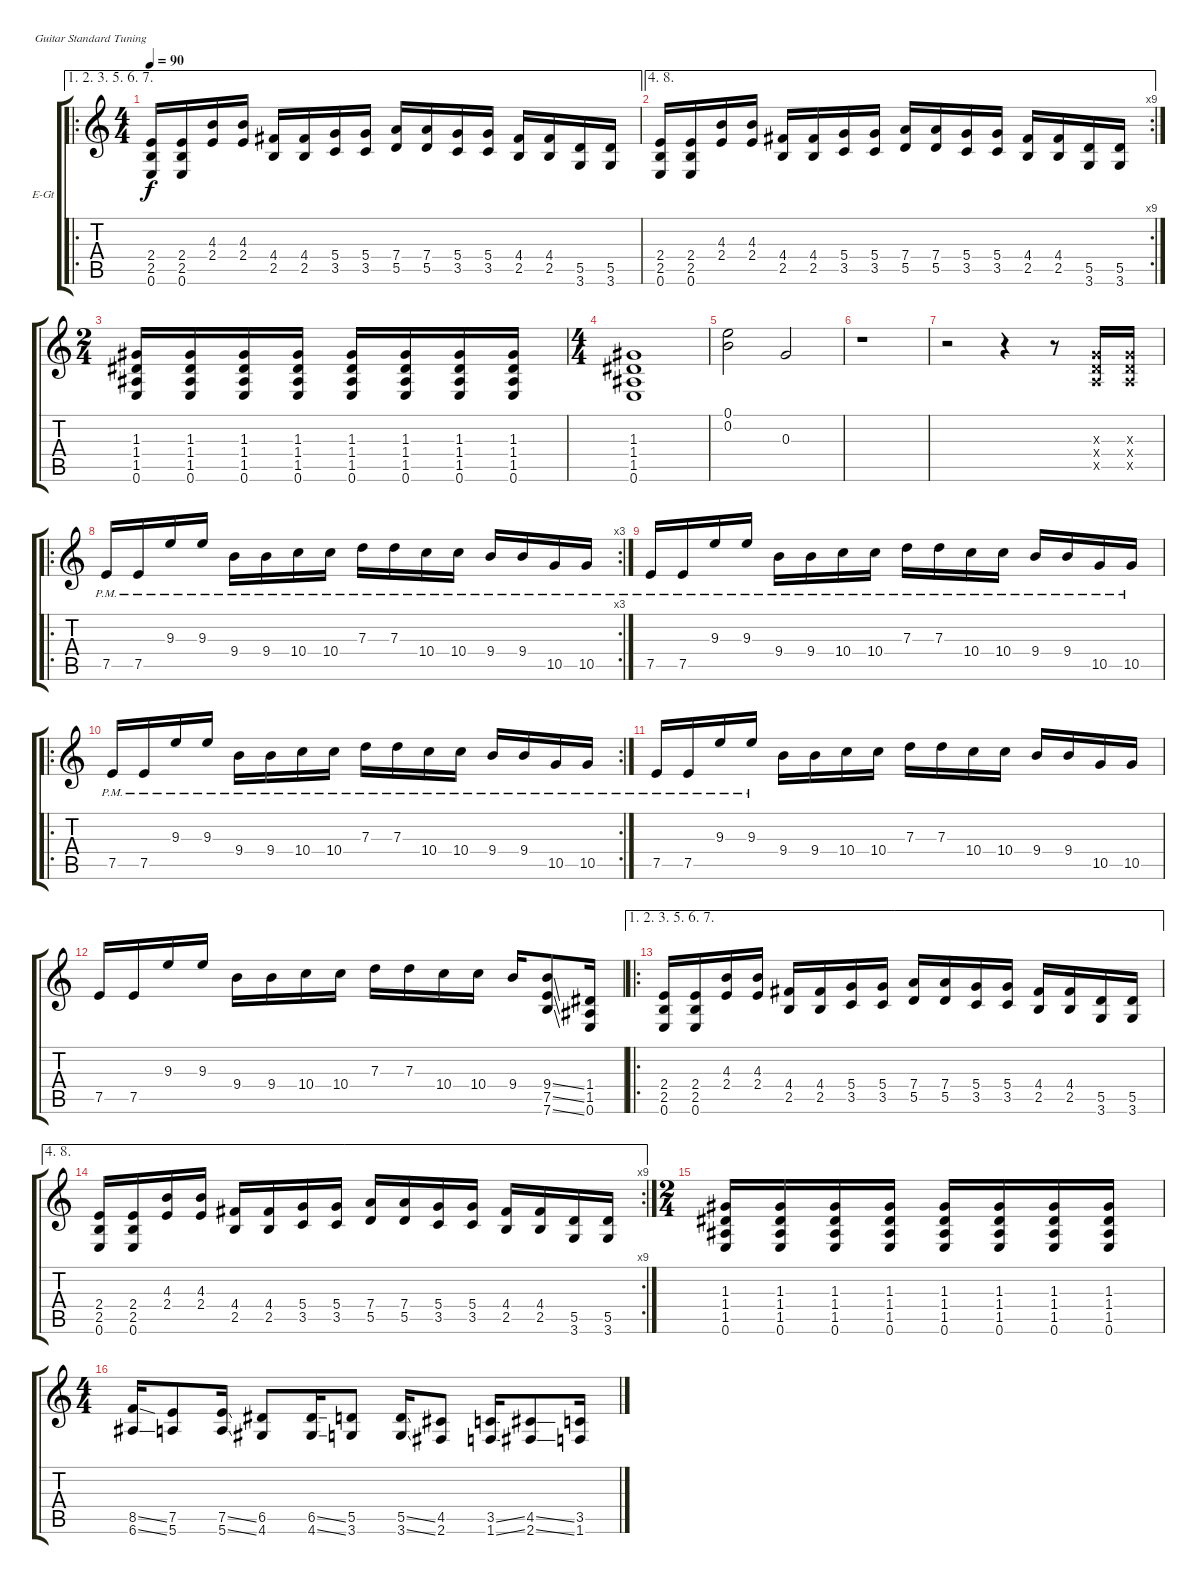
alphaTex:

\bracketExtendMode groupsimilarinstruments
\firstSystemTrackNameOrientation horizontal
\otherSystemsTrackNameOrientation horizontal
\track ("Electric Guitar" "E-Gt") {instrument distortionguitar}
\staff {score tabs}
\tuning (E4 B3 G3 D3 A2 E2)
\ae (1 2 3 5 6 7)
\ro
\ts (4 4)
\tempo 90
\clef g2
\scale
0.30888
\ks c
(2.4 2.5 0.6).16{dy f} (2.4 2.5 0.6).16 (4.3 2.4).16 (4.3 2.4).16 (4.4 2.5).16 (4.4 2.5).16 (5.4 3.5).16 (5.4 3.5).16 (7.4 5.5).16 (7.4 5.5).16 (5.4 3.5).16 (5.4 3.5).16 (4.4 2.5).16 (4.4 2.5).16 (5.5 3.6).16 (5.5 3.6).16 |
\ae (4 8)
\rc 9
(2.4 2.5 0.6).16 (2.4 2.5 0.6).16 (4.3 2.4).16 (4.3 2.4).16 (4.4 2.5).16 (4.4 2.5).16 (5.4 3.5).16 (5.4 3.5).16 (7.4 5.5).16 (7.4 5.5).16 (5.4 3.5).16 (5.4 3.5).16 (4.4 2.5).16 (4.4 2.5).16 (5.5 3.6).16 (5.5 3.6).16 |
\ts (2 4)
\scale
0.451737 (1.3 1.4 1.5 0.6).16 (1.3 1.4 1.5 0.6).16 (1.3 1.4 1.5 0.6).16 (1.3 1.4 1.5 0.6).16 (1.3 1.4 1.5 0.6).16 (1.3 1.4 1.5 0.6).16 (1.3 1.4 1.5 0.6).16 (1.3 1.4 1.5 0.6).16 |
\ts (4 4)
\scale
0.485477 (1.3 1.4 1.5 0.6).1 |
\scale
0.257261 (0.1 0.2).2 0.3.2 |
\scale
0.257261 r.1 |
\scale
0.303922 r.2 r.4 r.8 (0.3{x} 0.4{x} 0.5{x}).16 (0.3{x} 0.4{x} 0.5{x}).16 |
\ro
\rc 3
\scale
0.392157 7.5{pm}.16 7.5{pm}.16 9.3{pm}.16 9.3{pm}.16 9.4{pm}.16 9.4{pm}.16 10.4{pm}.16 10.4{pm}.16 7.3{pm}.16 7.3{pm}.16 10.4{pm}.16 10.4{pm}.16 9.4{pm}.16 9.4{pm}.16 10.5{pm}.16 10.5{pm}.16 |
7.5{pm}.16 7.5{pm}.16 9.3{pm}.16 9.3{pm}.16 9.4{pm}.16 9.4{pm}.16 10.4{pm}.16 10.4{pm}.16 7.3{pm}.16 7.3{pm}.16 10.4{pm}.16 10.4{pm}.16 9.4{pm}.16 9.4{pm}.16 10.5{pm}.16 10.5{pm}.16 |
\ro
\rc 2
\scale
0.303922 7.5{pm}.16 7.5{pm}.16 9.3{pm}.16 9.3{pm}.16 9.4{pm}.16 9.4{pm}.16 10.4{pm}.16 10.4{pm}.16 7.3{pm}.16 7.3{pm}.16 10.4{pm}.16 10.4{pm}.16 9.4{pm}.16 9.4{pm}.16 10.5{pm}.16 10.5{pm}.16 |
7.5{pm}.16 7.5{pm}.16 9.3{pm}.16 9.3{pm}.16 9.4.16 9.4.16 10.4.16 10.4.16 7.3.16 7.3.16 10.4.16 10.4.16 9.4.16 9.4.16 10.5.16 10.5.16 |
\scale
0.239382 7.5.16 7.5.16 9.3.16 9.3.16 9.4.16 9.4.16 10.4.16 10.4.16 7.3.16 7.3.16 10.4.16 10.4.16 9.4.16 (9.4{ss} 7.5{ss} 7.6{ss}).8 (1.4 1.5 0.6).16 |
\ae (1 2 3 5 6 7)
\ro
\scale
0.30888 (2.4 2.5 0.6).16 (2.4 2.5 0.6).16 (4.3 2.4).16 (4.3 2.4).16 (4.4 2.5).16 (4.4 2.5).16 (5.4 3.5).16 (5.4 3.5).16 (7.4 5.5).16 (7.4 5.5).16 (5.4 3.5).16 (5.4 3.5).16 (4.4 2.5).16 (4.4 2.5).16 (5.5 3.6).16 (5.5 3.6).16 |
\ae (4 8)
\rc 9
(2.4 2.5 0.6).16 (2.4 2.5 0.6).16 (4.3 2.4).16 (4.3 2.4).16 (4.4 2.5).16 (4.4 2.5).16 (5.4 3.5).16 (5.4 3.5).16 (7.4 5.5).16 (7.4 5.5).16 (5.4 3.5).16 (5.4 3.5).16 (4.4 2.5).16 (4.4 2.5).16 (5.5 3.6).16 (5.5 3.6).16 |
\ts (2 4)
\scale
0.451737 (1.3 1.4 1.5 0.6).16 (1.3 1.4 1.5 0.6).16 (1.3 1.4 1.5 0.6).16 (1.3 1.4 1.5 0.6).16 (1.3 1.4 1.5 0.6).16 (1.3 1.4 1.5 0.6).16 (1.3 1.4 1.5 0.6).16 (1.3 1.4 1.5 0.6).16 |
\ts (4 4)
\scale
0.451737 (8.5{ss} 6.6{ss}).16 (7.5 5.6).8 (7.5{ss} 5.6{ss}).16 (6.5 4.6).8 (6.5{ss} 4.6{ss}).16 (5.5 3.6).8 (5.5{ss} 3.6{ss}).16 (4.5 2.6).8 (3.5{ss} 1.6{ss}).16 (4.5{ss} 2.6{ss}).8 (3.5 1.6).16
